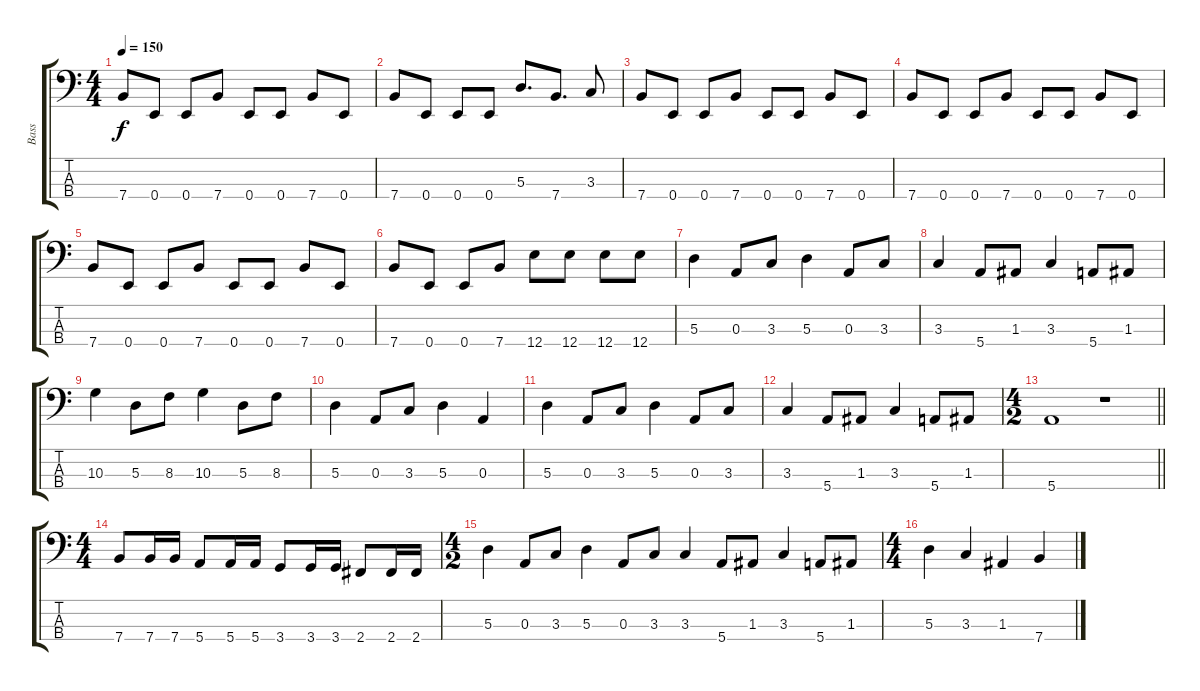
\track ("Bass" "Bass") {instrument electricbassfinger}
\staff {score tabs}
\tuning (G2 D2 A1 E1) {hide}
\ts (4 4)
\tempo 150
\clef f4
\ks c
7.4.8{dy f} 0.4.8 0.4.8 7.4.8 0.4.8 0.4.8 7.4.8 0.4.8 |
7.4.8 0.4.8 0.4.8 0.4.8 5.3.8{d} 7.4.8{d} 3.3.8 |
7.4.8 0.4.8 0.4.8 7.4.8 0.4.8 0.4.8 7.4.8 0.4.8 |
7.4.8 0.4.8 0.4.8 7.4.8 0.4.8 0.4.8 7.4.8 0.4.8 |
7.4.8 0.4.8 0.4.8 7.4.8 0.4.8 0.4.8 7.4.8 0.4.8 |
7.4.8 0.4.8 0.4.8 7.4.8 12.4.8 12.4.8 12.4.8 12.4.8 |
5.3.4 0.3.8 3.3.8 5.3.4 0.3.8 3.3.8 |
3.3.4 5.4.8 1.3.8 3.3.4 5.4.8 1.3.8 |
10.3.4 5.3.8 8.3.8 10.3.4 5.3.8 8.3.8 |
5.3.4 0.3.8 3.3.8 5.3.4 0.3.4 |
5.3.4 0.3.8 3.3.8 5.3.4 0.3.8 3.3.8 |
3.3.4 5.4.8 1.3.8 3.3.4 5.4.8 1.3.8 |
\ts (4 2)
\barLineRight lightlight
5.4.1 r.1 |
\ts (4 4)
7.4.8 7.4.16 7.4.16 5.4.8 5.4.16 5.4.16 3.4.8 3.4.16 3.4.16 2.4.8 2.4.16 2.4.16 |
\ts (4 2)
5.3.4 0.3.8 3.3.8 5.3.4 0.3.8 3.3.8 3.3.4 5.4.8 1.3.8 3.3.4 5.4.8 1.3.8 |
\ts (4 4)
5.3.4 3.3.4 1.3.4 7.4.4
